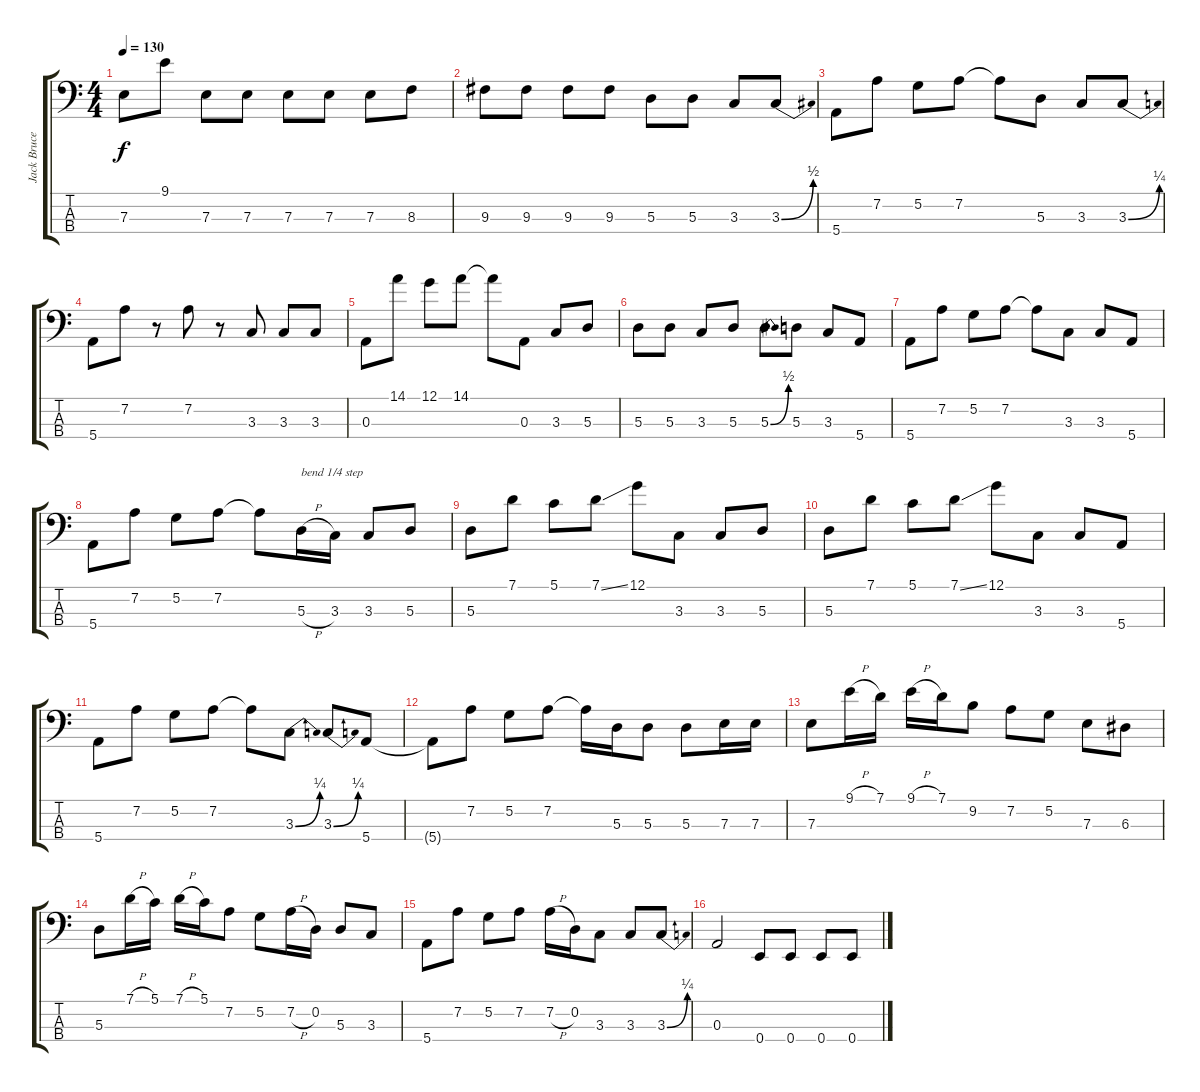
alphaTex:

\track ("Jack Bruce" "Jack Bruce") {instrument electricbassfinger}
\staff {score tabs}
\tuning (G2 D2 A1 E1) {hide}
\ts (4 4)
\tempo 130
\clef f4
\ks c
7.3.8{dy f} 9.1.8 7.3.8 7.3.8 7.3.8 7.3.8 7.3.8 8.3.8 |
9.3.8 9.3.8 9.3.8 9.3.8 5.3.8 5.3.8 3.3.8 3.3{be (bend 0 0 60 2)}.8 |
5.4.8 7.2.8 5.2.8 7.2.8 7.2{t}.8 5.3.8 3.3.8 3.3{be (bend 0 0 60 1)}.8 |
5.4.8 7.2.8 r.8 7.2.8 r.8 3.3.8 3.3.8 3.3.8 |
0.3.8 14.1.8 12.1.8 14.1.8 14.1{t}.8 0.3.8 3.3.8 5.3.8 |
5.3.8 5.3.8 3.3.8 5.3.8 5.3{be (bend 0 0 60 2)}.8 5.3.8 3.3.8 5.4.8 |
5.4.8 7.2.8 5.2.8 7.2.8 7.2{t}.8 3.3.8 3.3.8 5.4.8 |
5.4.8 7.2.8 5.2.8 7.2.8 7.2{t}.8 5.3{h}.16{txt "bend 1/4 step"} 3.3.16 3.3.8 5.3.8 |
5.3.8 7.1.8 5.1.8 7.1{ss}.8 12.1.8 3.3.8 3.3.8 5.3.8 |
5.3.8 7.1.8 5.1.8 7.1{ss}.8 12.1.8 3.3.8 3.3.8 5.4.8 |
5.4.8 7.2.8 5.2.8 7.2.8 7.2{t}.8 3.3{be (bend 0 0 60 1)}.8 3.3{be (bend 0 0 60 1)}.8 5.4.8 |
5.4{t}.8 7.2.8 5.2.8 7.2.8 7.2{t}.16 5.3.16 5.3.8 5.3.8 7.3.16 7.3.16 |
7.3.8 9.1{h}.16 7.1.16 9.1{h}.16 7.1.16 9.2.8 7.2.8 5.2.8 7.3.8 6.3.8 |
5.3.8 7.1{h}.16 5.1.16 7.1{h}.16 5.1.16 7.2.8 5.2.8 7.2{h}.16 0.2.16 5.3.8 3.3.8 |
5.4.8 7.2.8 5.2.8 7.2.8 7.2{h}.16 0.2.16 3.3.8 3.3.8 3.3{be (bend 0 0 60 1)}.8 |
0.3.2 0.4.8 0.4.8 0.4.8 0.4.8
